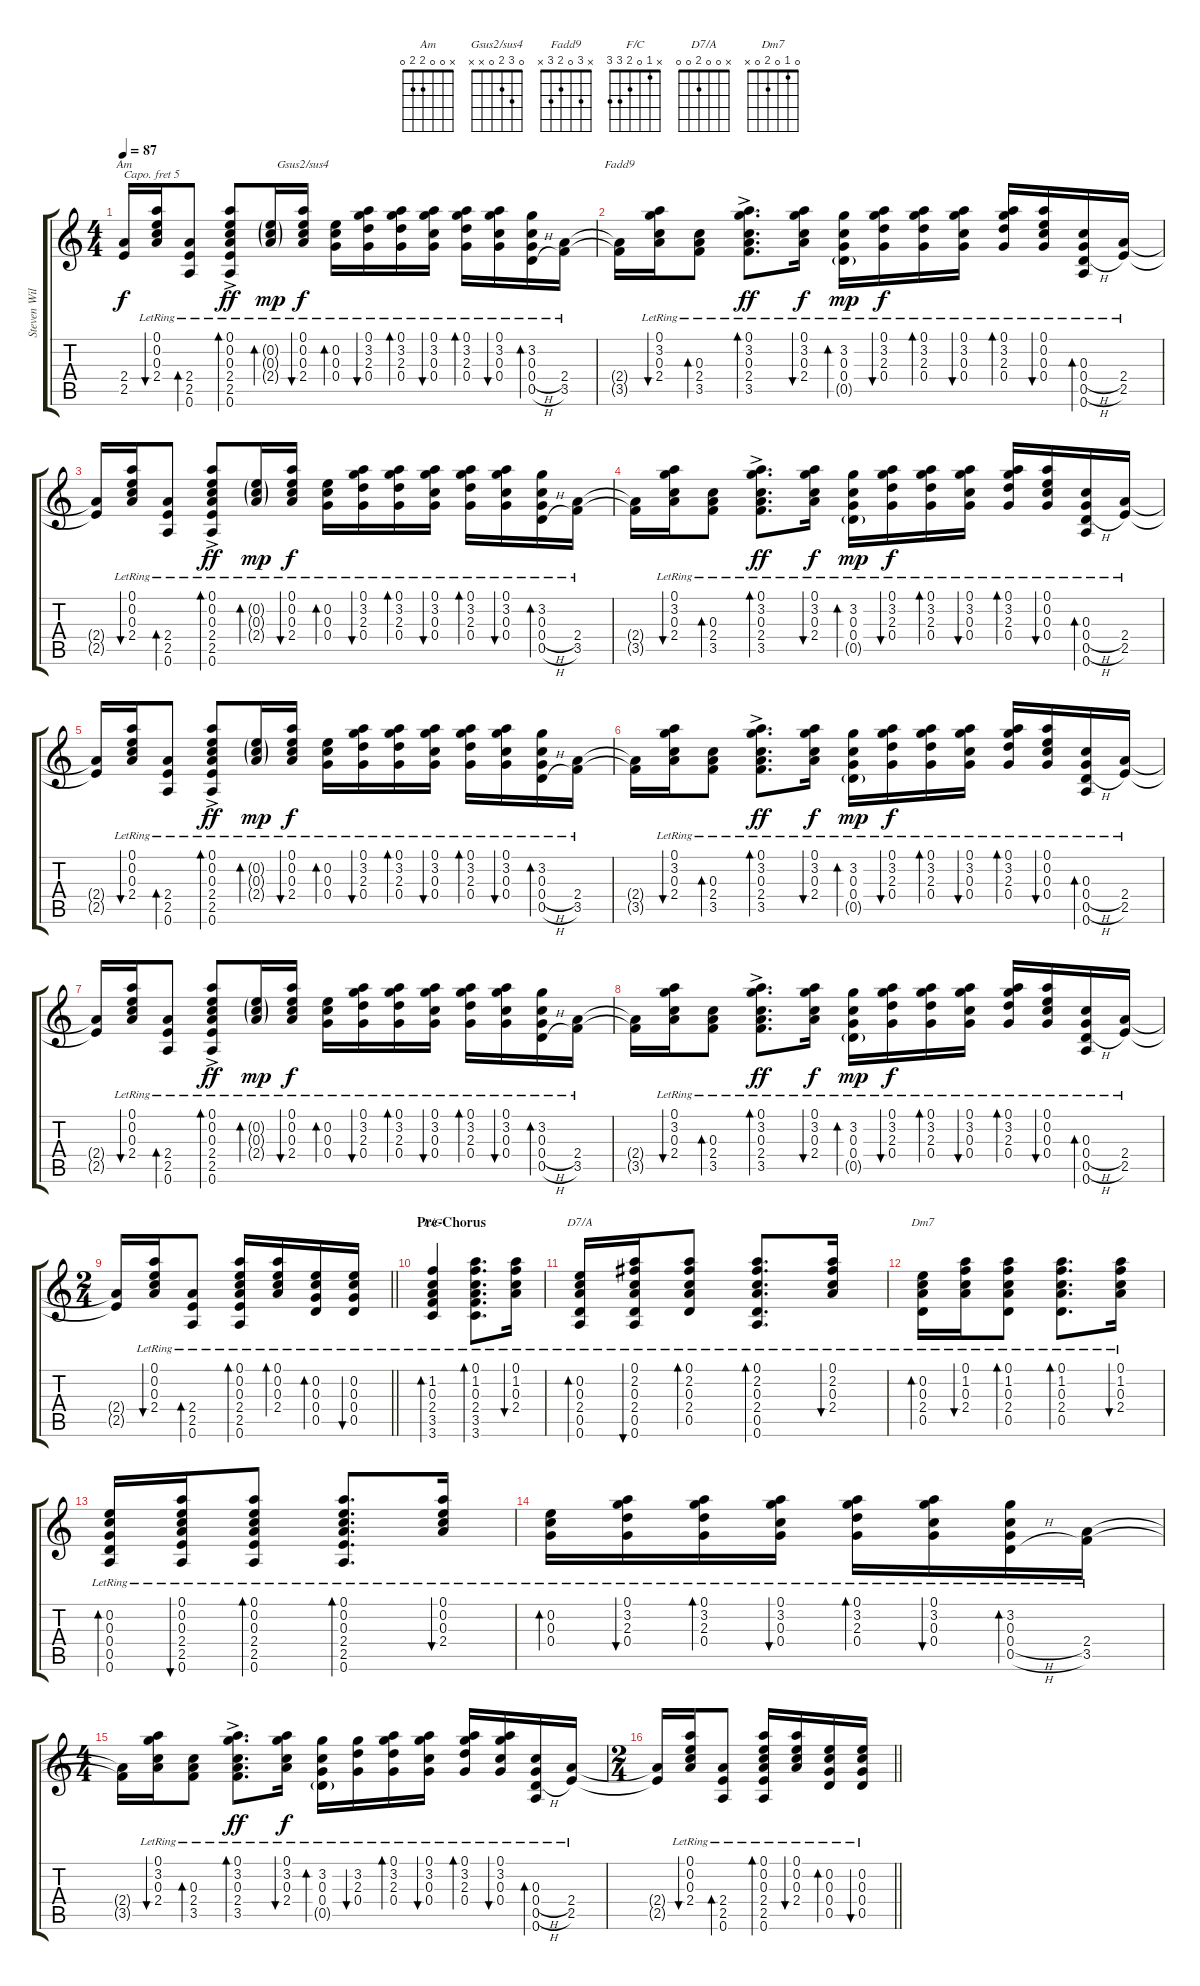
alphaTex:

\track ("Steven Wilson Clean Gtr. R" "Steven Wil") {instrument electricguitarclean}
\staff {score tabs}
\capo 5
\tuning (E4 B3 G3 D3 A2 E2) {hide}
\chord ("Am" x 0 0 2 2 0)
\chord ("Gsus2/sus4" 0 3 2 0 x x)
\chord ("Fadd9" x 3 0 2 3 x)
\chord ("F/C" x 1 0 2 3 3)
\chord ("D7/A" x 0 0 2 0 0)
\chord ("Dm7" 0 1 0 2 0 x)
\ts (4 4)
\tempo 87
\clef g2
\ks aminor
(2.4{t} 2.5{t}).16{ch "Am" dy f} (0.1{lr} 0.2{lr} 0.3{lr} 2.4{lr}).16{bu 30} (2.4{lr} 2.5{lr} 0.6{lr}).8{bd 30} (0.1{ac lr} 0.2{ac lr} 0.3{ac lr} 2.4{ac lr} 2.5{ac lr} 0.6{ac lr}).8{bd 30 dy ff} (0.2{g lr} 0.3{g lr} 2.4{g lr}).16{bd 30 dy mp} (0.1{lr} 0.2{lr} 0.3{lr} 2.4{lr}).16{bu 30 ch "Gsus2/sus4" dy f} (0.2{lr} 0.3{lr} 0.4{lr}).16{bd 30} (0.1{lr} 3.2{lr} 2.3{lr} 0.4{lr}).16{bu 30} (0.1{lr} 3.2{lr} 2.3{lr} 0.4{lr}).16{bd 30} (0.1{lr} 3.2{lr} 0.3{lr} 0.4{lr}).16{bu 30} (0.1{lr} 3.2{lr} 2.3{lr} 0.4{lr}).16{bd 30} (0.1{lr} 3.2{lr} 0.3{lr} 0.4{lr}).16{bu 30} (3.2{lr} 0.3{lr} 0.4{h lr} 0.5{h lr}).16{bd 30} (2.4{lr} 3.5{lr}).16 |
(2.4{t} 3.5{t}).16{ch "Fadd9"} (0.1{lr} 3.2{lr} 0.3{lr} 2.4{lr}).16{bu 30} (0.3{lr} 2.4{lr} 3.5{lr}).8{bd 30} (0.1{ac lr} 3.2{ac lr} 0.3{ac lr} 2.4{ac lr} 3.5{ac lr}).8{d bd 30 dy ff} (0.1{lr} 3.2{lr} 0.3{lr} 2.4{lr}).16{bu 30 dy f} (3.2{lr} 0.3{lr} 0.4{lr} 0.5{g}).16{bd 30 dy mp} (0.1{lr} 3.2{lr} 2.3{lr} 0.4{lr}).16{bu 30 dy f} (0.1{lr} 3.2{lr} 2.3{lr} 0.4{lr}).16{bd 30} (0.1{lr} 3.2{lr} 0.3{lr} 0.4{lr}).16{bu 30} (0.1{lr} 3.2{lr} 2.3{lr} 0.4{lr}).16{bd 30} (0.1{lr} 0.2{lr} 0.3{lr} 0.4{lr}).16{bu 30} (0.3{lr} 0.4{h lr} 0.5{h lr} 0.6{lr}).16{bd 30} (2.4{lr} 2.5{lr}).16 |
(2.4{t} 2.5{t}).16 (0.1{lr} 0.2{lr} 0.3{lr} 2.4{lr}).16{bu 30} (2.4{lr} 2.5{lr} 0.6{lr}).8{bd 30} (0.1{ac lr} 0.2{ac lr} 0.3{ac lr} 2.4{ac lr} 2.5{ac lr} 0.6{ac lr}).8{bd 30 dy ff} (0.2{g lr} 0.3{g lr} 2.4{g lr}).16{bd 30 dy mp} (0.1{lr} 0.2{lr} 0.3{lr} 2.4{lr}).16{bu 30 dy f} (0.2{lr} 0.3{lr} 0.4{lr}).16{bd 30} (0.1{lr} 3.2{lr} 2.3{lr} 0.4{lr}).16{bu 30} (0.1{lr} 3.2{lr} 2.3{lr} 0.4{lr}).16{bd 30} (0.1{lr} 3.2{lr} 0.3{lr} 0.4{lr}).16{bu 30} (0.1{lr} 3.2{lr} 2.3{lr} 0.4{lr}).16{bd 30} (0.1{lr} 3.2{lr} 0.3{lr} 0.4{lr}).16{bu 30} (3.2{lr} 0.3{lr} 0.4{h lr} 0.5{h lr}).16{bd 30} (2.4{lr} 3.5{lr}).16 |
(2.4{t} 3.5{t}).16 (0.1{lr} 3.2{lr} 0.3{lr} 2.4{lr}).16{bu 30} (0.3{lr} 2.4{lr} 3.5{lr}).8{bd 30} (0.1{ac lr} 3.2{ac lr} 0.3{ac lr} 2.4{ac lr} 3.5{ac lr}).8{d bd 30 dy ff} (0.1{lr} 3.2{lr} 0.3{lr} 2.4{lr}).16{bu 30 dy f} (3.2{lr} 0.3{lr} 0.4{lr} 0.5{g}).16{bd 30 dy mp} (0.1{lr} 3.2{lr} 2.3{lr} 0.4{lr}).16{bu 30 dy f} (0.1{lr} 3.2{lr} 2.3{lr} 0.4{lr}).16{bd 30} (0.1{lr} 3.2{lr} 0.3{lr} 0.4{lr}).16{bu 30} (0.1{lr} 3.2{lr} 2.3{lr} 0.4{lr}).16{bd 30} (0.1{lr} 0.2{lr} 0.3{lr} 0.4{lr}).16{bu 30} (0.3{lr} 0.4{h lr} 0.5{h lr} 0.6{lr}).16{bd 30} (2.4{lr} 2.5{lr}).16 |
(2.4{t} 2.5{t}).16 (0.1{lr} 0.2{lr} 0.3{lr} 2.4{lr}).16{bu 30} (2.4{lr} 2.5{lr} 0.6{lr}).8{bd 30} (0.1{ac lr} 0.2{ac lr} 0.3{ac lr} 2.4{ac lr} 2.5{ac lr} 0.6{ac lr}).8{bd 30 dy ff} (0.2{g lr} 0.3{g lr} 2.4{g lr}).16{bd 30 dy mp} (0.1{lr} 0.2{lr} 0.3{lr} 2.4{lr}).16{bu 30 dy f} (0.2{lr} 0.3{lr} 0.4{lr}).16{bd 30} (0.1{lr} 3.2{lr} 2.3{lr} 0.4{lr}).16{bu 30} (0.1{lr} 3.2{lr} 2.3{lr} 0.4{lr}).16{bd 30} (0.1{lr} 3.2{lr} 0.3{lr} 0.4{lr}).16{bu 30} (0.1{lr} 3.2{lr} 2.3{lr} 0.4{lr}).16{bd 30} (0.1{lr} 3.2{lr} 0.3{lr} 0.4{lr}).16{bu 30} (3.2{lr} 0.3{lr} 0.4{h lr} 0.5{h lr}).16{bd 30} (2.4{lr} 3.5{lr}).16 |
(2.4{t} 3.5{t}).16 (0.1{lr} 3.2{lr} 0.3{lr} 2.4{lr}).16{bu 30} (0.3{lr} 2.4{lr} 3.5{lr}).8{bd 30} (0.1{ac lr} 3.2{ac lr} 0.3{ac lr} 2.4{ac lr} 3.5{ac lr}).8{d bd 30 dy ff} (0.1{lr} 3.2{lr} 0.3{lr} 2.4{lr}).16{bu 30 dy f} (3.2{lr} 0.3{lr} 0.4{lr} 0.5{g}).16{bd 30 dy mp} (0.1{lr} 3.2{lr} 2.3{lr} 0.4{lr}).16{bu 30 dy f} (0.1{lr} 3.2{lr} 2.3{lr} 0.4{lr}).16{bd 30} (0.1{lr} 3.2{lr} 0.3{lr} 0.4{lr}).16{bu 30} (0.1{lr} 3.2{lr} 2.3{lr} 0.4{lr}).16{bd 30} (0.1{lr} 0.2{lr} 0.3{lr} 0.4{lr}).16{bu 30} (0.3{lr} 0.4{h lr} 0.5{h lr} 0.6{lr}).16{bd 30} (2.4{lr} 2.5{lr}).16 |
(2.4{t} 2.5{t}).16 (0.1{lr} 0.2{lr} 0.3{lr} 2.4{lr}).16{bu 30} (2.4{lr} 2.5{lr} 0.6{lr}).8{bd 30} (0.1{ac lr} 0.2{ac lr} 0.3{ac lr} 2.4{ac lr} 2.5{ac lr} 0.6{ac lr}).8{bd 30 dy ff} (0.2{g lr} 0.3{g lr} 2.4{g lr}).16{bd 30 dy mp} (0.1{lr} 0.2{lr} 0.3{lr} 2.4{lr}).16{bu 30 dy f} (0.2{lr} 0.3{lr} 0.4{lr}).16{bd 30} (0.1{lr} 3.2{lr} 2.3{lr} 0.4{lr}).16{bu 30} (0.1{lr} 3.2{lr} 2.3{lr} 0.4{lr}).16{bd 30} (0.1{lr} 3.2{lr} 0.3{lr} 0.4{lr}).16{bu 30} (0.1{lr} 3.2{lr} 2.3{lr} 0.4{lr}).16{bd 30} (0.1{lr} 3.2{lr} 0.3{lr} 0.4{lr}).16{bu 30} (3.2{lr} 0.3{lr} 0.4{h lr} 0.5{h lr}).16{bd 30} (2.4{lr} 3.5{lr}).16 |
(2.4{t} 3.5{t}).16 (0.1{lr} 3.2{lr} 0.3{lr} 2.4{lr}).16{bu 30} (0.3{lr} 2.4{lr} 3.5{lr}).8{bd 30} (0.1{ac lr} 3.2{ac lr} 0.3{ac lr} 2.4{ac lr} 3.5{ac lr}).8{d bd 30 dy ff} (0.1{lr} 3.2{lr} 0.3{lr} 2.4{lr}).16{bu 30 dy f} (3.2{lr} 0.3{lr} 0.4{lr} 0.5{g}).16{bd 30 dy mp} (0.1{lr} 3.2{lr} 2.3{lr} 0.4{lr}).16{bu 30 dy f} (0.1{lr} 3.2{lr} 2.3{lr} 0.4{lr}).16{bd 30} (0.1{lr} 3.2{lr} 0.3{lr} 0.4{lr}).16{bu 30} (0.1{lr} 3.2{lr} 2.3{lr} 0.4{lr}).16{bd 30} (0.1{lr} 0.2{lr} 0.3{lr} 0.4{lr}).16{bu 30} (0.3{lr} 0.4{h lr} 0.5{h lr} 0.6{lr}).16{bd 30} (2.4{lr} 2.5{lr}).16 |
\ts (2 4)
\barLineRight lightlight
(2.4{t} 2.5{t}).16 (0.1{lr} 0.2{lr} 0.3{lr} 2.4{lr}).16{bu 30} (2.4{lr} 2.5{lr} 0.6{lr}).8{bd 30} (0.1{lr} 0.2{lr} 0.3{lr} 2.4{lr} 2.5{lr} 0.6).16{bd 30} (0.1{lr} 0.2{lr} 0.3{lr} 2.4{lr}).16{bd 30} (0.2{lr} 0.3{lr} 0.4{lr} 0.5{lr}).16{bd 30} (0.2{lr} 0.3{lr} 0.4{lr} 0.5{lr}).16{bu 30} |
\section ("" "Pre-Chorus")
(1.2{lr} 0.3{lr} 2.4{lr} 3.5{lr} 3.6{lr}).4{bd 30 ch "F/C"} (0.1{lr} 1.2{lr} 0.3{lr} 2.4{lr} 3.5{lr} 3.6{lr}).8{d bd 30} (0.1{lr} 1.2{lr} 0.3{lr} 2.4{lr}).16{bu 30} |
(0.2{lr} 0.3{lr} 2.4{lr} 0.5{lr} 0.6{lr}).16{bd 30 ch "D7/A"} (0.1{lr} 2.2{lr} 0.3{lr} 2.4{lr} 0.5{lr} 0.6{lr}).16{bu 30} (0.1{lr} 2.2{lr} 0.3{lr} 2.4{lr} 0.5{lr}).8{bd 30} (0.1{lr} 2.2{lr} 0.3{lr} 2.4{lr} 0.5{lr} 0.6{lr}).8{d bd 30} (0.1{lr} 2.2{lr} 0.3{lr} 2.4{lr}).16{bu 30} |
(0.2{lr} 0.3{lr} 2.4{lr} 0.5{lr}).16{bd 30 ch "Dm7"} (0.1{lr} 1.2{lr} 0.3{lr} 2.4{lr}).16{bu 30} (0.1{lr} 1.2{lr} 0.3{lr} 2.4{lr} 0.5{lr}).8{bd 30} (0.1{lr} 1.2{lr} 0.3{lr} 2.4{lr} 0.5{lr}).8{d bd 30} (0.1{lr} 1.2{lr} 0.3{lr} 2.4{lr}).16{bu 30} |
(0.2{lr} 0.3{lr} 0.4{lr} 0.5{lr} 0.6{lr}).16{bd 30} (0.1{lr} 0.2{lr} 0.3{lr} 2.4{lr} 2.5{lr} 0.6{lr}).16{bu 30} (0.1{lr} 0.2{lr} 0.3{lr} 2.4{lr} 2.5{lr} 0.6{lr}).8{bd 30} (0.1{lr} 0.2{lr} 0.3{lr} 2.4{lr} 2.5{lr} 0.6{lr}).8{d bd 30} (0.1{lr} 0.2{lr} 0.3{lr} 2.4{lr}).16{bu 30} |
(0.2{lr} 0.3{lr} 0.4{lr}).16{bd 30} (0.1{lr} 3.2{lr} 2.3{lr} 0.4{lr}).16{bu 30} (0.1{lr} 3.2{lr} 2.3{lr} 0.4{lr}).16{bd 30} (0.1{lr} 3.2{lr} 0.3{lr} 0.4{lr}).16{bu 30} (0.1{lr} 3.2{lr} 2.3{lr} 0.4{lr}).16{bd 30} (0.1{lr} 3.2{lr} 0.3{lr} 0.4{lr}).16{bu 30} (3.2{lr} 0.3{lr} 0.4{h lr} 0.5{h lr}).16{bd 30} (2.4{lr} 3.5{lr}).16 |
\ts (4 4)
(2.4{t} 3.5{t}).16 (0.1{lr} 3.2{lr} 0.3{lr} 2.4{lr}).16{bu 30} (0.3{lr} 2.4{lr} 3.5{lr}).8{bd 30} (0.1{ac lr} 3.2{ac lr} 0.3{ac lr} 2.4{ac lr} 3.5{ac lr}).8{d bd 30 dy ff} (0.1{lr} 3.2{lr} 0.3{lr} 2.4{lr}).16{bu 30 dy f} (3.2{lr} 0.3{lr} 0.4{lr} 0.5{g}).16{bd 30} (3.2{lr} 2.3{lr} 0.4{lr}).16{bu 30} (0.1{lr} 3.2{lr} 2.3{lr} 0.4{lr}).16{bd 30} (0.1{lr} 3.2{lr} 0.3{lr} 0.4{lr}).16{bu 30} (0.1{lr} 3.2{lr} 2.3{lr} 0.4{lr}).16{bd 30} (0.1{lr} 3.2{lr} 0.3{lr} 0.4{lr}).16{bu 30} (0.3{lr} 0.4{h lr} 0.5{h lr} 0.6{lr}).16{bd 30} (2.4{lr} 2.5{lr}).16 |
\ts (2 4)
\barLineRight lightlight
(2.4{t} 2.5{t}).16 (0.1{lr} 0.2{lr} 0.3{lr} 2.4{lr}).16{bu 30} (2.4{lr} 2.5{lr} 0.6{lr}).8{bd 30} (0.1{lr} 0.2{lr} 0.3{lr} 2.4{lr} 2.5{lr} 0.6{lr}).16{bd 30} (0.1{lr} 0.2{lr} 0.3{lr} 2.4{lr}).16{bu 30} (0.2{lr} 0.3{lr} 0.4{lr} 0.5{lr}).16{bd 30} (0.2{lr} 0.3{lr} 0.4{lr} 0.5{lr}).16{bu 30}
